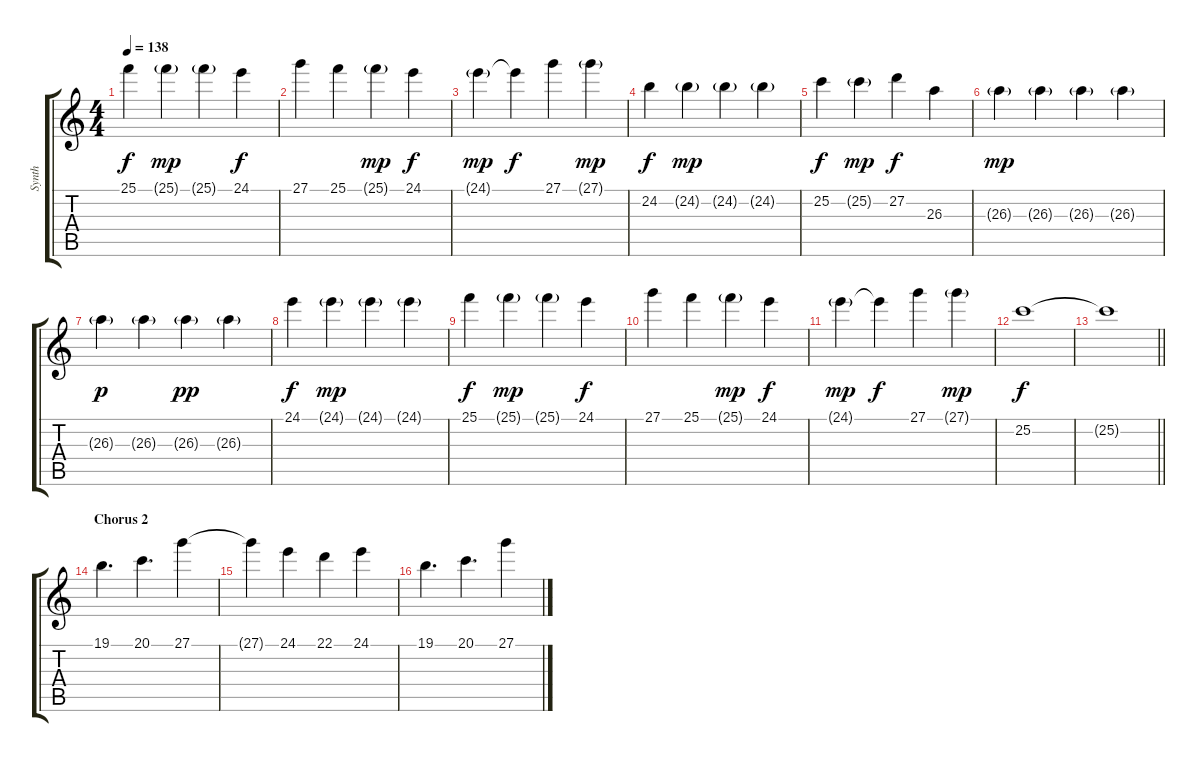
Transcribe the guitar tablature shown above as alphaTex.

\track ("Synth" "Synth") {instrument fx4atmosphere}
\staff {score tabs}
\tuning (E4 B3 G3 D3 A2 E2) {hide}
\ts (4 4)
\tempo 138
\clef g2
\ks c
25.1.4{dy f} 25.1{g}.4{dy mp} 25.1{g}.4 24.1.4{dy f} |
27.1.4 25.1.4 25.1{g}.4{dy mp} 24.1.4{dy f} |
24.1{g}.4{dy mp} 24.1{t}.4{dy f} 27.1.4 27.1{g}.4{dy mp} |
24.2.4{dy f} 24.2{g}.4{dy mp} 24.2{g}.4 24.2{g}.4 |
25.2.4{dy f} 25.2{g}.4{dy mp} 27.2.4{dy f} 26.3.4 |
26.3{g}.4{dy mp} 26.3{g}.4 26.3{g}.4 26.3{g}.4 |
26.3{g}.4{dy p} 26.3{g}.4 26.3{g}.4{dy pp} 26.3{g}.4 |
24.1.4{dy f} 24.1{g}.4{dy mp} 24.1{g}.4 24.1{g}.4 |
25.1.4{dy f} 25.1{g}.4{dy mp} 25.1{g}.4 24.1.4{dy f} |
27.1.4 25.1.4 25.1{g}.4{dy mp} 24.1.4{dy f} |
24.1{g}.4{dy mp} 24.1{t}.4{dy f} 27.1.4 27.1{g}.4{dy mp} |
25.2.1{dy f volume 1} |
\barLineRight lightlight
25.2{t}.1 |
\section ("" "Chorus 2")
19.1.4{d volume 13} 20.1.4{d} 27.1.4 |
27.1{t}.4 24.1.4 22.1.4 24.1.4 |
19.1.4{d} 20.1.4{d} 27.1.4
